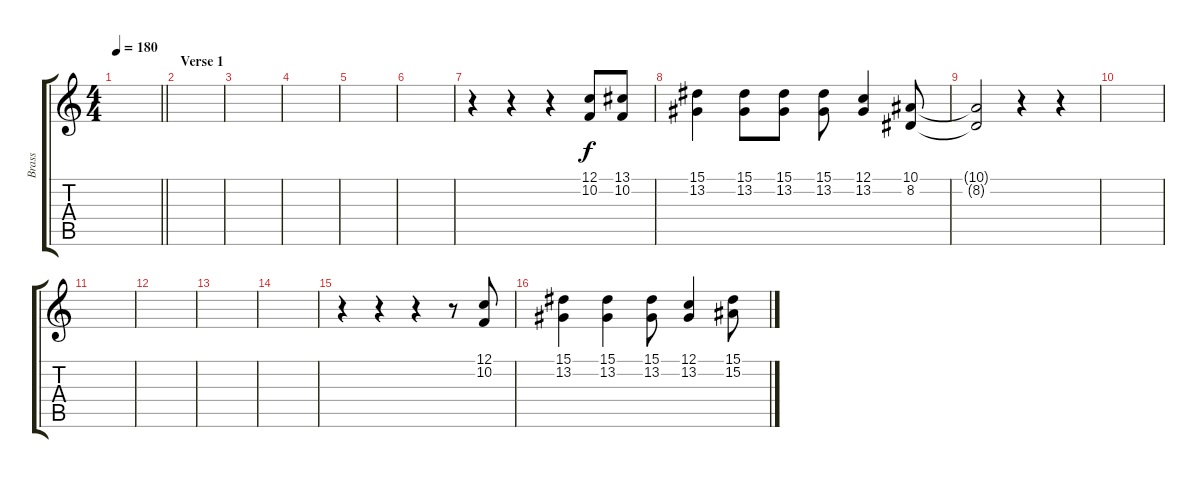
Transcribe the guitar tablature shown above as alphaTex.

\track ("Brass" "Brass") {instrument brasssection}
\staff {score tabs}
\tuning (C4 G3 Eb3 Bb2 F2 C2) {hide}
\ts (4 4)
\tempo 180
\clef g2
\barLineRight lightlight
\ks c
|
\section ("" "Verse 1")
|
|
|
|
|
r.4 r.4 r.4 (12.1 10.2).8 (13.1 10.2).8 |
(15.1 13.2).4 (15.1 13.2).8 (15.1 13.2).8 (15.1 13.2).8 (12.1 13.2).4 (10.1 8.2).8 |
(10.1{t} 8.2{t}).2 r.4 r.4 |
|
|
|
|
|
r.4 r.4 r.4 r.8 (12.1 10.2).8 |
(15.1 13.2).4 (15.1 13.2).4 (15.1 13.2).8 (12.1 13.2).4 (15.1 15.2).8
